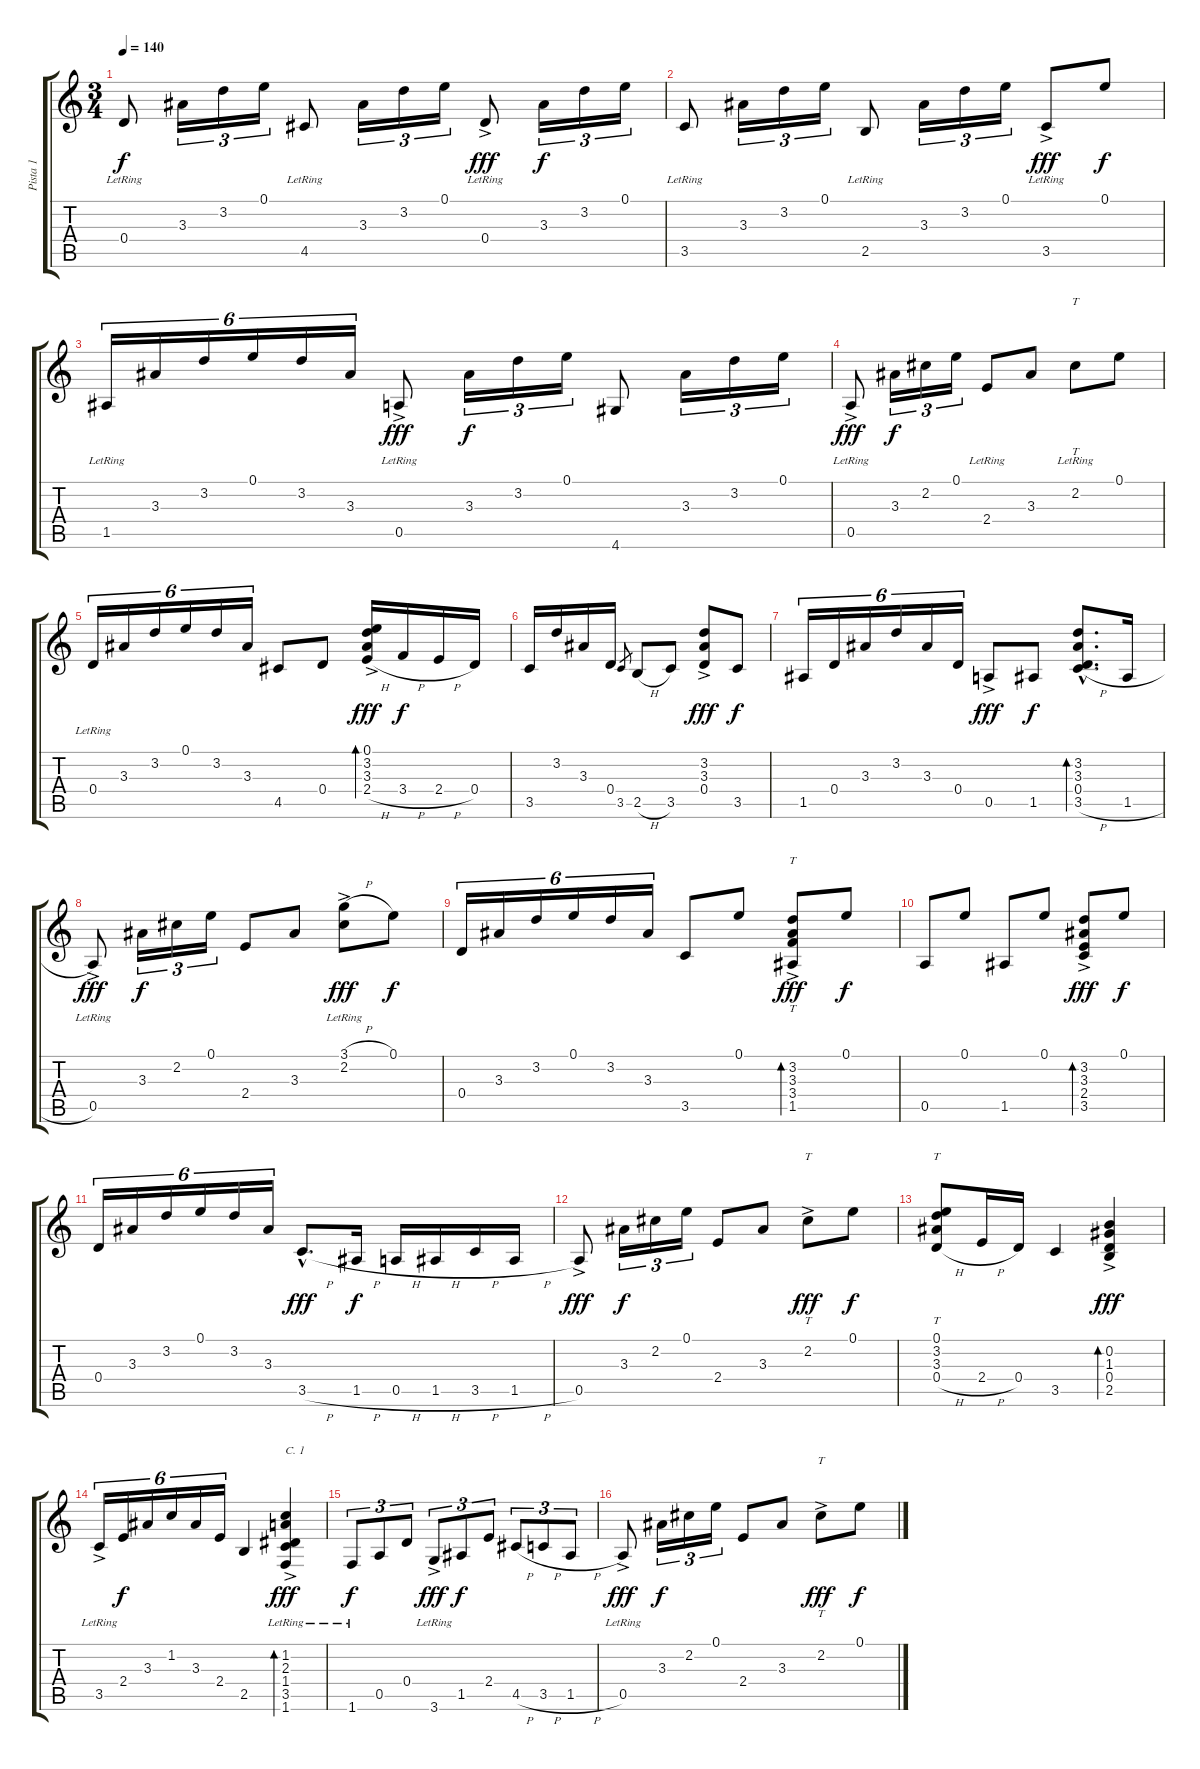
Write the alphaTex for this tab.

\track ("Pista 1" "Pista 1") {instrument acousticguitarnylon}
\staff {score tabs}
\tuning (E4 B3 G3 D3 A2 E2) {hide}
\ts (3 4)
\tempo 140
\clef g2
\ks c
0.4{lr}.8{dy f instrument acousticguitarnylon} 3.3.16{tu (3 2)} 3.2.16{tu (3 2)} 0.1.16{tu (3 2)} 4.5{lr}.8 3.3.16{tu (3 2)} 3.2.16{tu (3 2)} 0.1.16{tu (3 2)} 0.4{ac lr}.8{dy fff} 3.3.16{tu (3 2) dy f} 3.2.16{tu (3 2)} 0.1.16{tu (3 2)} |
3.5{lr}.8 3.3.16{tu (3 2)} 3.2.16{tu (3 2)} 0.1.16{tu (3 2)} 2.5{lr}.8 3.3.16{tu (3 2)} 3.2.16{tu (3 2)} 0.1.16{tu (3 2)} 3.5{ac lr}.8{dy fff} 0.1.8{dy f} |
1.5{lr}.16{tu (6 4)} 3.3.16{tu (6 4)} 3.2.16{tu (6 4)} 0.1.16{tu (6 4)} 3.2.16{tu (6 4)} 3.3.16{tu (6 4)} 0.5{ac lr}.8{dy fff} 3.3.16{tu (3 2) dy f} 3.2.16{tu (3 2)} 0.1.16{tu (3 2)} 4.6.8 3.3.16{tu (3 2)} 3.2.16{tu (3 2)} 0.1.16{tu (3 2)} |
0.5{ac lr}.8{dy fff} 3.3.16{tu (3 2) dy f} 2.2.16{tu (3 2)} 0.1.16{tu (3 2)} 2.4{lr}.8 3.3.8 2.2{lr}.8{tt} 0.1.8 |
0.4{lr}.16{tu (6 4)} 3.3.16{tu (6 4)} 3.2.16{tu (6 4)} 0.1.16{tu (6 4)} 3.2.16{tu (6 4)} 3.3.16{tu (6 4)} 4.5.8 0.4.8 (0.1{ac} 3.2{ac} 3.3{ac} 2.4{h ac}).16{bd 480 dy fff} 3.4{h}.16{dy f} 2.4{h}.16 0.4.16 |
3.5.16 3.2.16 3.3.16 0.4.16 3.5.8{gr} 2.5{h}.8 3.5.8 (3.2{ac} 3.3{ac} 0.4{ac}).8{dy fff} 3.5.8{dy f} |
1.5.16{tu (6 4)} 0.4.16{tu (6 4)} 3.3.16{tu (6 4)} 3.2.16{tu (6 4)} 3.3.16{tu (6 4)} 0.4.16{tu (6 4)} 0.5{ac}.8{dy fff} 1.5.8{dy f} (3.2{hac} 3.3{hac} 0.4{hac} 3.5{h hac}).8{d bd 480} 1.5{h}.16 |
0.5{ac lr}.8{dy fff} 3.3.16{tu (3 2) dy f} 2.2.16{tu (3 2)} 0.1.16{tu (3 2)} 2.4.8 3.3.8 (3.1{h ac} 2.2{ac lr}).8{dy fff} 0.1.8{dy f} |
0.4.16{tu (6 4)} 3.3.16{tu (6 4)} 3.2.16{tu (6 4)} 0.1.16{tu (6 4)} 3.2.16{tu (6 4)} 3.3.16{tu (6 4)} 3.5.8 0.1.8 (3.2{ac} 3.3{ac} 3.4{ac} 1.5{ac}).8{tt bd 30 dy fff} 0.1.8{dy f} |
0.5.8 0.1.8 1.5.8 0.1.8 (3.2{ac} 3.3{ac} 2.4{ac} 3.5{ac}).8{bd 480 dy fff} 0.1.8{dy f} |
0.4.16{tu (6 4)} 3.3.16{tu (6 4)} 3.2.16{tu (6 4)} 0.1.16{tu (6 4)} 3.2.16{tu (6 4)} 3.3.16{tu (6 4)} 3.5{h hac}.8{d dy fff} 1.5{h}.16{dy f} 0.5{h}.16 1.5{h}.16 3.5{h}.16 1.5{h}.16 |
0.5{ac}.8{dy fff} 3.3.16{tu (3 2) dy f} 2.2.16{tu (3 2)} 0.1.16{tu (3 2)} 2.4.8 3.3.8 2.2{ac}.8{tt dy fff} 0.1.8{dy f} |
(0.1 3.2 3.3 0.4{h}).8{tt} 2.4{h}.16 0.4.16 3.5.4 (0.2{ac} 1.3{ac} 0.4{ac} 2.5{ac}).4{bd 480 dy fff} |
3.5{ac lr}.16{tu (6 4)} 2.4.16{tu (6 4) dy f} 3.3.16{tu (6 4)} 1.2.16{tu (6 4)} 3.3.16{tu (6 4)} 2.4.16{tu (6 4)} 2.5.4 (1.2{ac lr} 2.3{ac lr} 1.4{ac} 3.5{ac} 1.6{ac}).4{bd 30 txt "C. 1" dy fff} |
1.6{lr}.8{tu (3 2) dy f} 0.5.8{tu (3 2)} 0.4.8{tu (3 2)} 3.6{ac lr}.8{tu (3 2) dy fff} 1.5.8{tu (3 2) dy f} 2.4.8{tu (3 2)} 4.5{h}.8{tu (3 2)} 3.5{h}.8{tu (3 2)} 1.5{h}.8{tu (3 2)} |
0.5{ac lr}.8{dy fff} 3.3.16{tu (3 2) dy f} 2.2.16{tu (3 2)} 0.1.16{tu (3 2)} 2.4.8 3.3.8 2.2{ac}.8{tt dy fff} 0.1.8{dy f}
